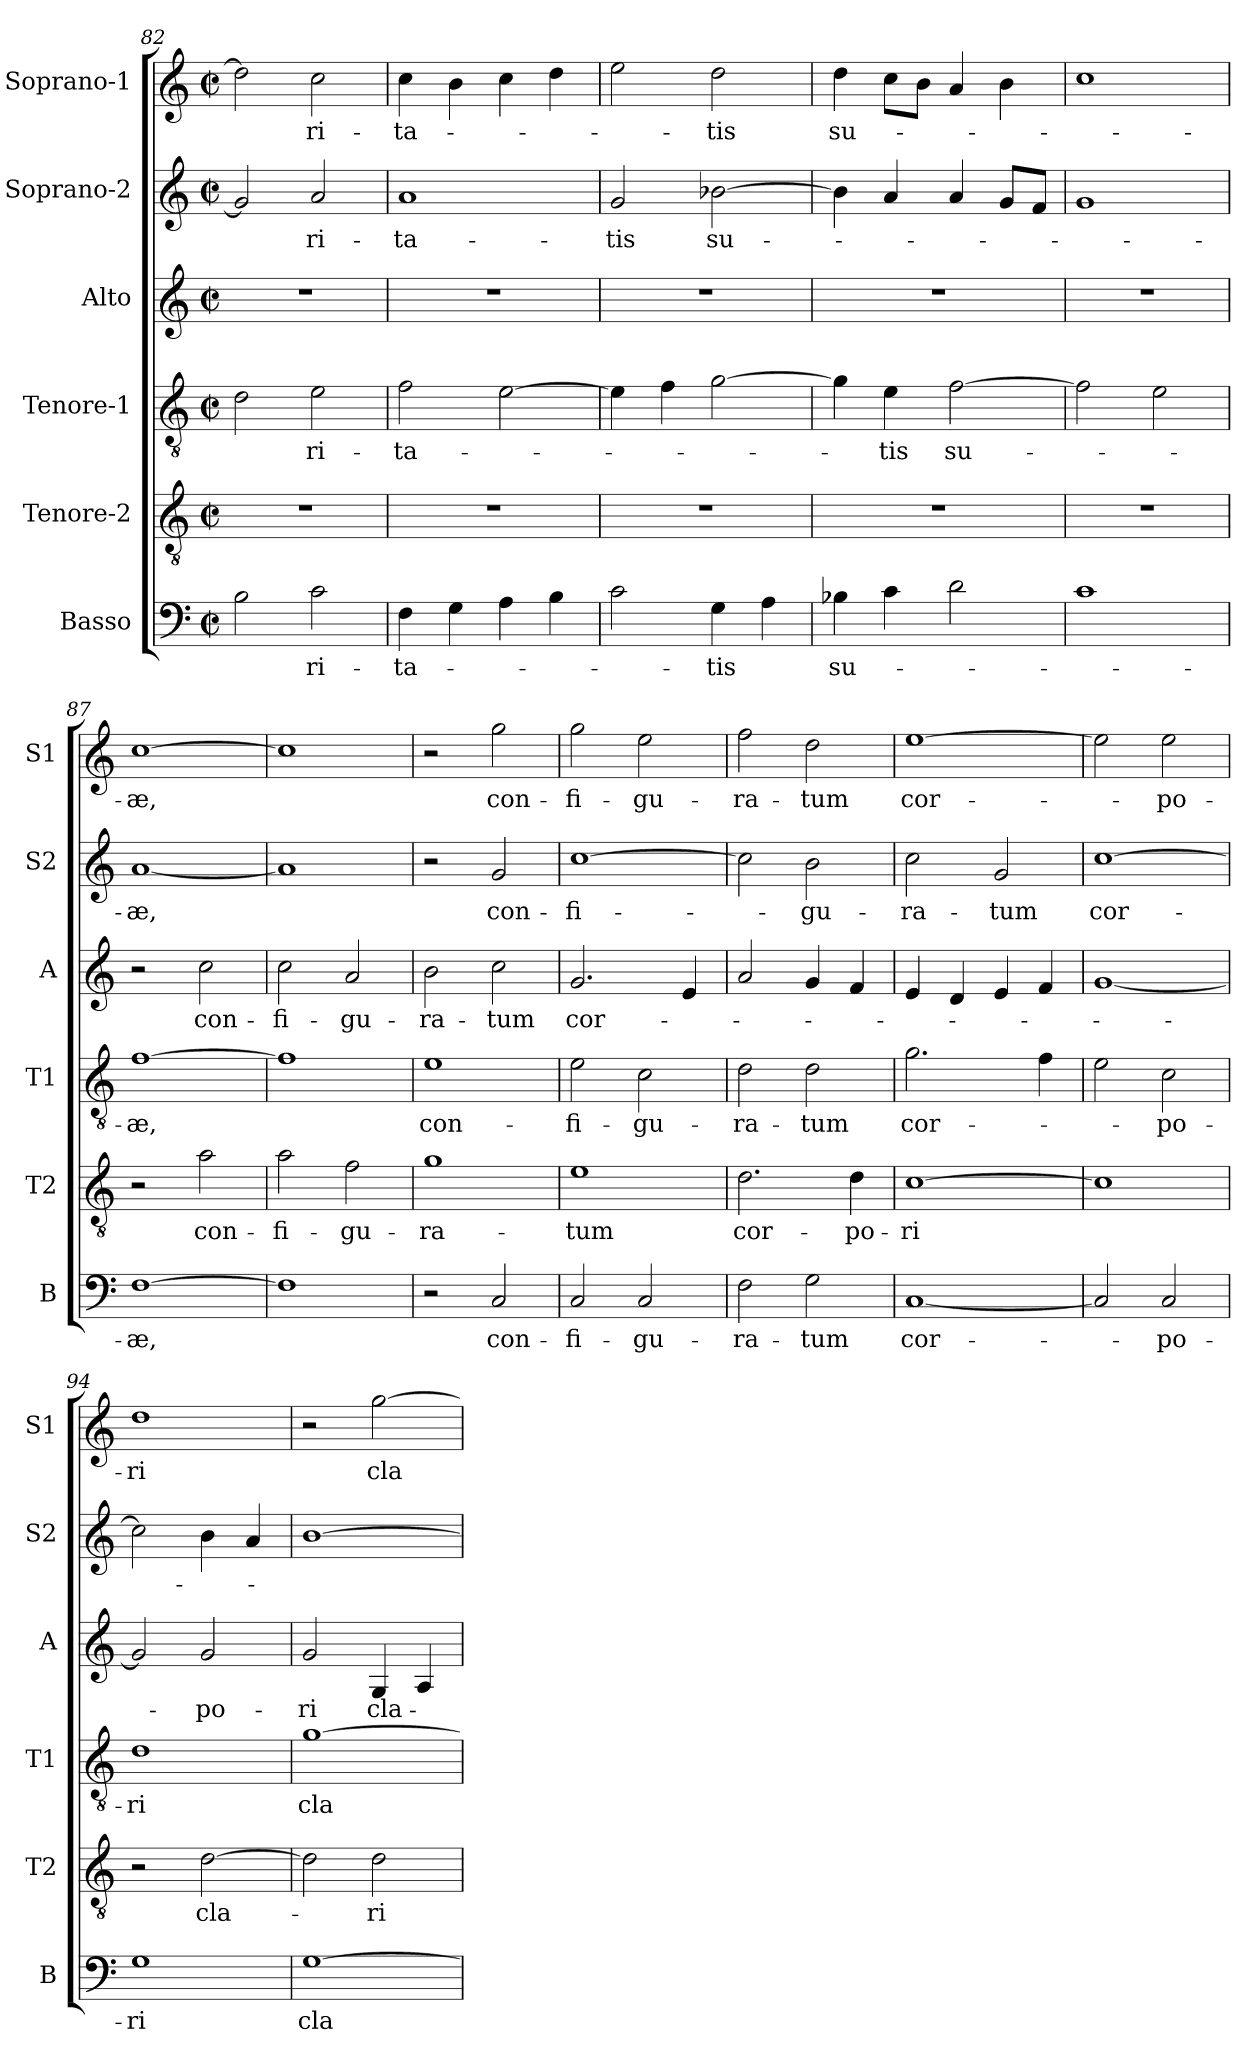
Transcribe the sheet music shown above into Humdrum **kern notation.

**kern	**text	**kern	**text	**kern	**text	**kern	**text	**kern	**text	**kern	**text
*part6	*part6	*part5	*part5	*part4	*part4	*part3	*part3	*part2	*part2	*part1	*part1
*staff6	*staff6	*staff5	*staff5	*staff4	*staff4	*staff3	*staff3	*staff2	*staff2	*staff1	*staff1
*I"Basso	*	*I"Tenore-2	*	*I"Tenore-1	*	*I"Alto	*	*I"Soprano-2	*	*I"Soprano-1	*
*I'B	*	*I'T2	*	*I'T1	*	*I'A	*	*I'S2	*	*I'S1	*
*clefF4	*	*clefGv2	*	*clefGv2	*	*clefG2	*	*clefG2	*	*clefG2	*
*k[]	*	*k[]	*	*k[]	*	*k[]	*	*k[]	*	*k[]	*
*C:	*	*C:	*	*C:	*	*C:	*	*C:	*	*C:	*
*M2/2	*	*M2/2	*	*M2/2	*	*M2/2	*	*M2/2	*	*M2/2	*
*met(c|)	*	*met(c|)	*	*met(c|)	*	*met(c|)	*	*met(c|)	*	*met(c|)	*
=82	=82	=82	=82	=82	=82	=82	=82	=82	=82	=82	=82
2B\	.	1r	.	2d\	.	1r	.	2g/]	.	2dd\]	.
!	!LO:LY:b	!	!	!	!LO:LY:b	!	!	!	!LO:LY:b	!	!LO:LY:b
2c\	-ri-	.	.	2e\	-ri-	.	.	2a/	-ri-	2cc\	-ri-
=83	=83	=83	=83	=83	=83	=83	=83	=83	=83	=83	=83
!	!LO:LY:b	!	!	!	!LO:LY:b	!	!	!	!LO:LY:b	!	!LO:LY:b
4F\	-ta-	1r	.	2f\	-ta-	1r	.	1a	-ta-	4cc\	-ta-
4G\	.	.	.	.	.	.	.	.	.	4b\	.
4A\	.	.	.	[2e\	.	.	.	.	.	4cc\	.
4B\	.	.	.	.	.	.	.	.	.	4dd\	.
=84	=84	=84	=84	=84	=84	=84	=84	=84	=84	=84	=84
!	!	!	!	!	!	!	!	!	!LO:LY:b	!	!
2c\	.	1r	.	4e\]	.	1r	.	2g/	-tis	2ee\	.
.	.	.	.	4f\	.	.	.	.	.	.	.
!	!LO:LY:b	!	!	!	!	!	!	!	!LO:LY:b	!	!LO:LY:b
4G\	-tis	.	.	[2g\	.	.	.	[2b-X\	su-	2dd\	-tis
4A\	.	.	.	.	.	.	.	.	.	.	.
=85	=85	=85	=85	=85	=85	=85	=85	=85	=85	=85	=85
!	!LO:LY:b	!	!	!	!	!	!	!	!	!	!LO:LY:b
4B-X\	su-	1r	.	4g\]	.	1r	.	4b-\]	.	4dd\	su-
!	!	!	!	!	!LO:LY:b	!	!	!	!	!	!
4c\	.	.	.	4e\	-tis	.	.	4a/	.	8cc\L	.
.	.	.	.	.	.	.	.	.	.	8b\J	.
!	!	!	!	!	!LO:LY:b	!	!	!	!	!	!
2d\	.	.	.	[2f\	su-	.	.	4a/	.	4a/	.
.	.	.	.	.	.	.	.	8g/L	.	4b\	.
.	.	.	.	.	.	.	.	8f/J	.	.	.
=86	=86	=86	=86	=86	=86	=86	=86	=86	=86	=86	=86
1c	.	1r	.	2f\]	.	1r	.	1g	.	1cc	.
.	.	.	.	2e\	.	.	.	.	.	.	.
=87	=87	=87	=87	=87	=87	=87	=87	=87	=87	=87	=87
!	!LO:LY:b	!	!	!	!LO:LY:b	!	!	!	!LO:LY:b	!	!LO:LY:b
[1F	-æ,	2r	.	[1f	-æ,	2r	.	[1a	-æ,	[1cc	-æ,
!	!	!	!LO:LY:b	!	!	!	!LO:LY:b	!	!	!	!
.	.	2a\	con-	.	.	2cc\	con-	.	.	.	.
=88	=88	=88	=88	=88	=88	=88	=88	=88	=88	=88	=88
!	!	!	!LO:LY:b	!	!	!	!LO:LY:b	!	!	!	!
1F]	.	2a\	-fi-	1f]	.	2cc\	-fi-	1a]	.	1cc]	.
!	!	!	!LO:LY:b	!	!	!	!LO:LY:b	!	!	!	!
.	.	2f\	-gu-	.	.	2a/	-gu-	.	.	.	.
!!LO:PB:g=z
=89	=89	=89	=89	=89	=89	=89	=89	=89	=89	=89	=89
!	!	!	!LO:LY:b	!	!LO:LY:b	!	!LO:LY:b	!	!	!	!
2r	.	1g	-ra-	1e	con-	2b\	-ra-	2r	.	2r	.
!	!LO:LY:b	!	!	!	!	!	!LO:LY:b	!	!LO:LY:b	!	!LO:LY:b
2C/	con-	.	.	.	.	2cc\	-tum	2g/	con-	2gg\	con-
=90	=90	=90	=90	=90	=90	=90	=90	=90	=90	=90	=90
!	!LO:LY:b	!	!LO:LY:b	!	!LO:LY:b	!	!LO:LY:b	!	!LO:LY:b	!	!LO:LY:b
2C/	-fi-	1e	-tum	2e\	-fi-	2.g/	cor-	[1cc	-fi-	2gg\	-fi-
!	!LO:LY:b	!	!	!	!LO:LY:b	!	!	!	!	!	!LO:LY:b
2C/	-gu-	.	.	2c\	-gu-	.	.	.	.	2ee\	-gu-
.	.	.	.	.	.	4e/	.	.	.	.	.
=91	=91	=91	=91	=91	=91	=91	=91	=91	=91	=91	=91
!	!LO:LY:b	!	!LO:LY:b	!	!LO:LY:b	!	!	!	!	!	!LO:LY:b
2F\	-ra-	2.d\	cor-	2d\	-ra-	2a/	.	2cc\]	.	2ff\	-ra-
!	!LO:LY:b	!	!	!	!LO:LY:b	!	!	!	!LO:LY:b	!	!LO:LY:b
2G\	-tum	.	.	2d\	-tum	4g/	.	2b\	-gu-	2dd\	-tum
!	!	!	!LO:LY:b	!	!	!	!	!	!	!	!
.	.	4d\	-po-	.	.	4f/	.	.	.	.	.
=92	=92	=92	=92	=92	=92	=92	=92	=92	=92	=92	=92
!	!LO:LY:b	!	!LO:LY:b	!	!LO:LY:b	!	!	!	!LO:LY:b	!	!LO:LY:b
[1C	cor-	[1c	-ri	2.g\	cor-	4e/	.	2cc\	-ra-	[1ee	cor-
.	.	.	.	.	.	4d/	.	.	.	.	.
!	!	!	!	!	!	!	!	!	!LO:LY:b	!	!
.	.	.	.	.	.	4e/	.	2g/	-tum	.	.
.	.	.	.	4f\	.	4f/	.	.	.	.	.
=93	=93	=93	=93	=93	=93	=93	=93	=93	=93	=93	=93
!	!	!	!	!	!	!	!	!	!LO:LY:b	!	!
2C/]	.	1c]	.	2e\	.	[1g	.	[1cc	cor-	2ee\]	.
!	!LO:LY:b	!	!	!	!LO:LY:b	!	!	!	!	!	!LO:LY:b
2C/	-po-	.	.	2c\	-po-	.	.	.	.	2ee\	-po-
=94	=94	=94	=94	=94	=94	=94	=94	=94	=94	=94	=94
!	!LO:LY:b	!	!	!	!LO:LY:b	!	!	!	!	!	!LO:LY:b
1G	-ri	2r	.	1d	-ri	2g/]	.	2cc\]	.	1dd	-ri
!	!	!	!LO:LY:b	!	!	!	!LO:LY:b	!	!	!	!
.	.	[2d\	cla-	.	.	2g/	-po-	4b\	.	.	.
.	.	.	.	.	.	.	.	4a/	.	.	.
=95	=95	=95	=95	=95	=95	=95	=95	=95	=95	=95	=95
!	!LO:LY:b	!	!	!	!LO:LY:b	!	!LO:LY:b	!	!	!	!
[1G	cla-	2d\]	.	[1g	cla-	2g/	-ri	[1b	.	2r	.
!	!	!	!LO:LY:b	!	!	!	!LO:LY:b	!	!	!	!LO:LY:b
.	.	2d\	-ri-	.	.	4G/	cla-	.	.	[2gg\	cla-
.	.	.	.	.	.	4A/	.	.	.	.	.
=	=	=	=	=	=	=	=	=	=	=	=
*-	*-	*-	*-	*-	*-	*-	*-	*-	*-	*-	*-
